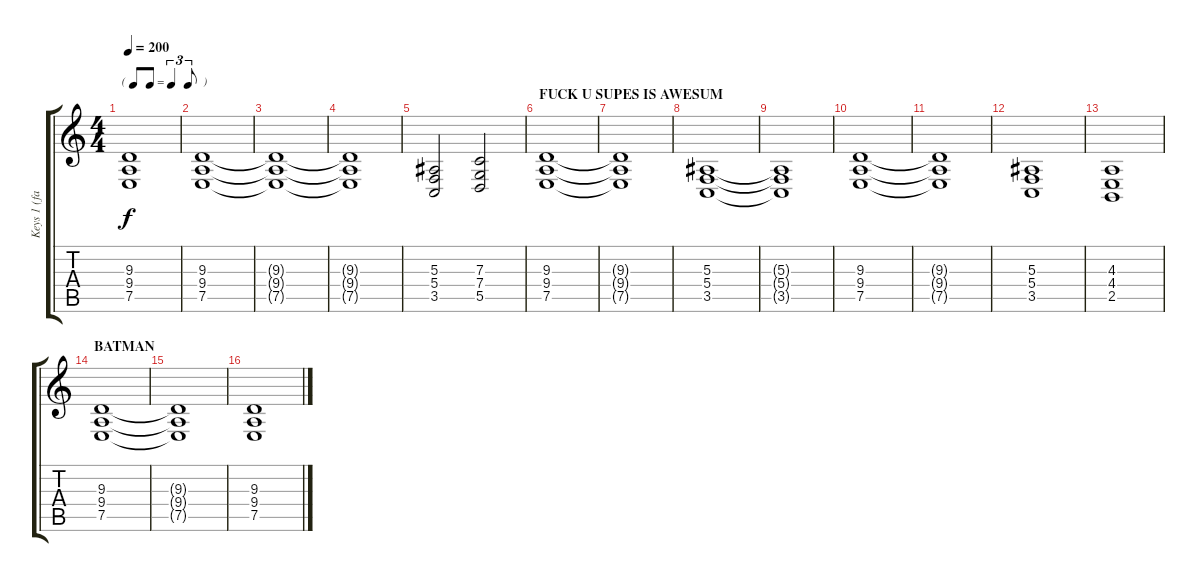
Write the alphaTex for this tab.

\track ("Keys 1 (faggot 1)" "Keys 1 (fa") {instrument stringensemble1}
\staff {score tabs}
\tuning (F4 C4 F3 C3 A2 F2) {hide}
\ts (4 4)
\tf triplet8th
\tempo 200
\clef g2
\ks c
(9.3{t} 9.4{t} 7.5{t}).1{dy f} |
(9.3 9.4 7.5).1 |
(9.3{t} 9.4{t} 7.5{t}).1 |
(9.3{t} 9.4{t} 7.5{t}).1 |
(5.3 5.4 3.5).2 (7.3 7.4 5.5).2 |
\section ("" "FUCK U SUPES IS AWESUM")
(9.3 9.4 7.5).1 |
(9.3{t} 9.4{t} 7.5{t}).1 |
(5.3 5.4 3.5).1 |
(5.3{t} 5.4{t} 3.5{t}).1 |
(9.3 9.4 7.5).1 |
(9.3{t} 9.4{t} 7.5{t}).1 |
(5.3 5.4 3.5).1 |
(4.3 4.4 2.5).1 |
\section ("" "BATMAN")
(9.3 9.4 7.5).1 |
(9.3{t} 9.4{t} 7.5{t}).1 |
(9.3 9.4 7.5).1
